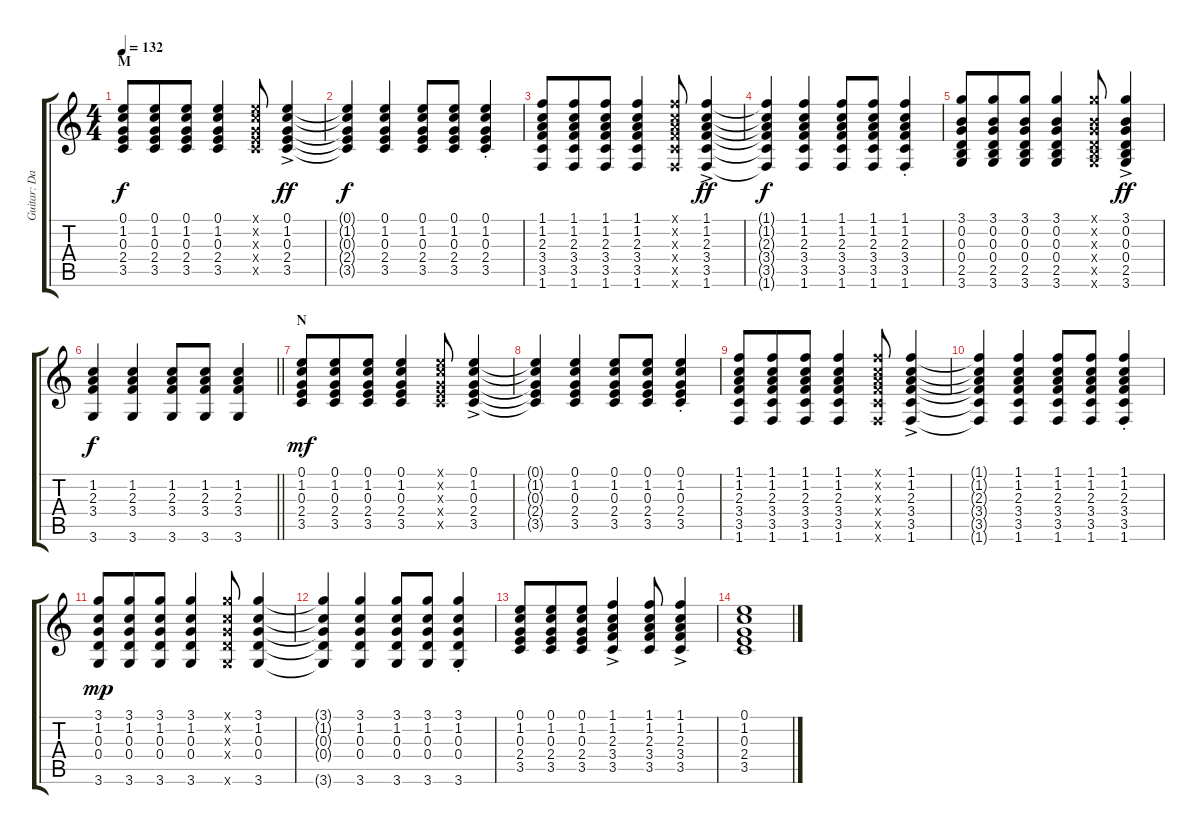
\track ("Guitar: Davey Johnstone" "Guitar: Da") {instrument acousticguitarnylon}
\staff {score tabs}
\tuning (E4 B3 G3 D3 A2 E2) {hide}
\ts (4 4)
\section ("" "M")
\tempo 132
\clef g2
\ks c
(0.1 1.2 0.3 2.4 3.5).8{dy f} (0.1 1.2 0.3 2.4 3.5).8{beam merge} (0.1 1.2 0.3 2.4 3.5).8 (0.1 1.2 0.3 2.4 3.5).4 (0.1{x} 1.2{x} 0.3{x} 2.4{x} 3.5{x}).8 (0.1{ac} 1.2{ac} 0.3{ac} 2.4{ac} 3.5{ac}).4{dy ff} |
(0.1{t} 1.2{t} 0.3{t} 2.4{t} 3.5{t}).4{dy f} (0.1 1.2 0.3 2.4 3.5).4 (0.1 1.2 0.3 2.4 3.5).8 (0.1 1.2 0.3 2.4 3.5).8{beam merge} (0.1{st} 1.2{st} 0.3{st} 2.4{st} 3.5{st}).4 |
(1.1 1.2 2.3 3.4 3.5 1.6).8 (1.1 1.2 2.3 3.4 3.5 1.6).8{beam merge} (1.1 1.2 2.3 3.4 3.5 1.6).8 (1.1 1.2 2.3 3.4 3.5 1.6).4 (1.1{x} 1.2{x} 2.3{x} 3.4{x} 3.5{x} 1.6{x}).8 (1.1{ac} 1.2{ac} 2.3{ac} 3.4{ac} 3.5{ac} 1.6{ac}).4{dy ff} |
(1.1{t} 1.2{t} 2.3{t} 3.4{t} 3.5{t} 1.6{t}).4{dy f} (1.1 1.2 2.3 3.4 3.5 1.6).4 (1.1 1.2 2.3 3.4 3.5 1.6).8 (1.1 1.2 2.3 3.4 3.5 1.6).8{beam merge} (1.1{st} 1.2{st} 2.3{st} 3.4{st} 3.5{st} 1.6{st}).4 |
(3.1 0.2 0.3 0.4 2.5 3.6).8 (3.1 0.2 0.3 0.4 2.5 3.6).8{beam merge} (3.1 0.2 0.3 0.4 2.5 3.6).8 (3.1 0.2 0.3 0.4 2.5 3.6).4 (3.1{x} 0.2{x} 0.3{x} 0.4{x} 2.5{x} 3.6{x}).8 (3.1{ac} 0.2{ac} 0.3{ac} 0.4{ac} 2.5{ac} 3.6{ac}).4{dy ff} |
\barLineRight lightlight
(1.2 2.3 3.4 3.6).4{dy f} (1.2 2.3 3.4 3.6).4 (1.2 2.3 3.4 3.6).8 (1.2 2.3 3.4 3.6).8{beam merge} (1.2 2.3 3.4 3.6).4 |
\section ("" "N")
(0.1 1.2 0.3 2.4 3.5).8{dy mf} (0.1 1.2 0.3 2.4 3.5).8{beam merge} (0.1 1.2 0.3 2.4 3.5).8 (0.1 1.2 0.3 2.4 3.5).4 (0.1{x} 1.2{x} 0.3{x} 2.4{x} 3.5{x}).8 (0.1{ac} 1.2{ac} 0.3{ac} 2.4{ac} 3.5{ac}).4 |
(0.1{t} 1.2{t} 0.3{t} 2.4{t} 3.5{t}).4 (0.1 1.2 0.3 2.4 3.5).4 (0.1 1.2 0.3 2.4 3.5).8 (0.1 1.2 0.3 2.4 3.5).8{beam merge} (0.1{st} 1.2{st} 0.3{st} 2.4{st} 3.5{st}).4 |
(1.1 1.2 2.3 3.4 3.5 1.6).8 (1.1 1.2 2.3 3.4 3.5 1.6).8{beam merge} (1.1 1.2 2.3 3.4 3.5 1.6).8 (1.1 1.2 2.3 3.4 3.5 1.6).4 (1.1{x} 1.2{x} 2.3{x} 3.4{x} 3.5{x} 1.6{x}).8 (1.1{ac} 1.2{ac} 2.3{ac} 3.4{ac} 3.5{ac} 1.6{ac}).4 |
(1.1{t} 1.2{t} 2.3{t} 3.4{t} 3.5{t} 1.6{t}).4 (1.1 1.2 2.3 3.4 3.5 1.6).4 (1.1 1.2 2.3 3.4 3.5 1.6).8 (1.1 1.2 2.3 3.4 3.5 1.6).8{beam merge} (1.1{st} 1.2{st} 2.3{st} 3.4{st} 3.5{st} 1.6{st}).4 |
(3.1 1.2 0.3 0.4 3.6).8{dy mp} (3.1 1.2 0.3 0.4 3.6).8{beam merge} (3.1 1.2 0.3 0.4 3.6).8 (3.1 1.2 0.3 0.4 3.6).4 (3.1{x} 1.2{x} 0.3{x} 0.4{x} 3.6{x}).8 (3.1 1.2 0.3 0.4 3.6).4 |
(3.1{t} 1.2{t} 0.3{t} 0.4{t} 3.6{t}).4 (3.1 1.2 0.3 0.4 3.6).4 (3.1 1.2 0.3 0.4 3.6).8 (3.1 1.2 0.3 0.4 3.6).8{beam merge} (3.1{st} 1.2{st} 0.3{st} 0.4{st} 3.6{st}).4 |
(0.1 1.2 0.3 2.4 3.5).8 (0.1 1.2 0.3 2.4 3.5).8{beam merge} (0.1 1.2 0.3 2.4 3.5).8 (1.1{ac} 1.2{ac} 2.3{ac} 3.4{ac} 3.5{ac}).4 (1.1 1.2 2.3 3.4 3.5).8 (1.1{ac} 1.2{ac} 2.3{ac} 3.4{ac} 3.5{ac}).4 |
(0.1 1.2 0.3 2.4 3.5).1
